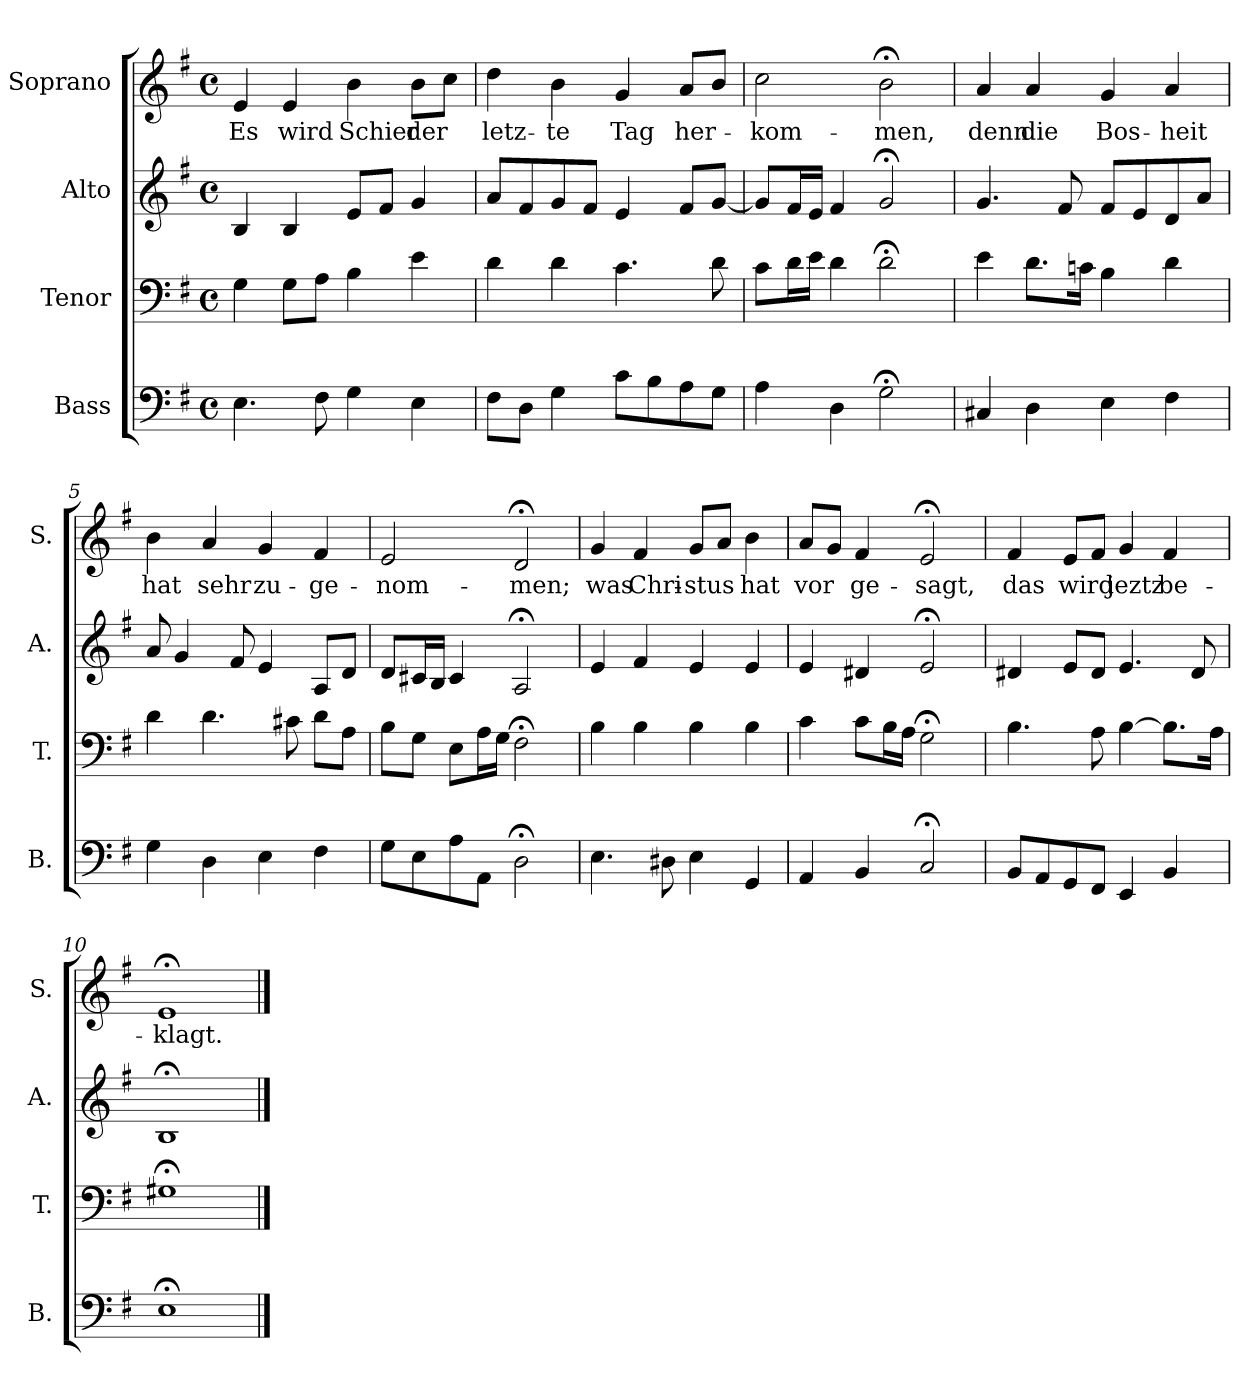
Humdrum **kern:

**kern	**kern	**kern	**kern	**text
*part4	*part3	*part2	*part1	*part1
*staff4	*staff3	*staff2	*staff1	*staff1
*I"Bass	*I"Tenor	*I"Alto	*I"Soprano	*
*I'B.	*I'T.	*I'A.	*I'S.	*
*clefF4	*clefF4	*clefG2	*clefG2	*
*k[f#]	*k[f#]	*k[f#]	*k[f#]	*
*G:	*G:	*G:	*e:	*
*M4/4	*M4/4	*M4/4	*M4/4	*
*met(c)	*met(c)	*met(c)	*met(c)	*
=1	=1	=1	=1	=1
!	!	!	!	!LO:LY:b
4.E\	4G\	4B/	4e/	Es
!	!	!	!	!LO:LY:b
.	8G\L	4B/	4e/	wird
8F#\	8A\J	.	.	.
!	!	!	!	!LO:LY:b
4G\	4B\	8e/L	4b\	Schier
.	.	8f#/J	.	.
!	!	!	!	!LO:LY:b
4E\	4e\	4g/	8b\L	der
.	.	.	8cc\J	.
=2	=2	=2	=2	=2
!	!	!	!	!LO:LY:b
8F#\L	4d\	8a/L	4dd\	letz-
8D\J	.	8f#/	.	.
!	!	!	!	!LO:LY:b
4G\	4d\	8g/	4b\	-te
.	.	8f#/J	.	.
!	!	!	!	!LO:LY:b
8c\L	4.c\	4e/	4g/	Tag
8B\	.	.	.	.
!	!	!	!	!LO:LY:b
8A\	.	8f#/L	8a/L	her-
8G\J	8d\	[8g/J	8b/J	.
=3	=3	=3	=3	=3
!	!	!	!	!LO:LY:b
4A\	8c\L	8g/L]	2cc\	-kom-
.	16d\L	16f#/L	.	.
.	16e\JJ	16e/JJ	.	.
4D\	4d\	4f#/	.	.
!	!	!	!	!LO:LY:b
2G;<\	2d;<\	2g;</	2b;<\	-men,
=4	=4	=4	=4	=4
!	!	!	!	!LO:LY:b
4C#X/	4e\	4.g/	4a/	denn
!	!	!	!	!LO:LY:b
4D\	8.d\L	.	4a/	die
.	.	8f#/	.	.
.	16cn\Jk	.	.	.
!	!	!	!	!LO:LY:b
4E\	4B\	8f#/L	4g/	Bos-
.	.	8e/	.	.
!	!	!	!	!LO:LY:b
4F#\	4d\	8d/	4a/	-heit
.	.	8a/J	.	.
!!LO:LB:g=z
=5	=5	=5	=5	=5
!	!	!	!	!LO:LY:b
4G\	4d\	8a/	4b\	hat
.	.	4g/	.	.
!	!	!	!	!LO:LY:b
4D\	4.d\	.	4a/	sehr
.	.	8f#/	.	.
!	!	!	!	!LO:LY:b
4E\	.	4e/	4g/	zu-
.	8c#X\	.	.	.
!	!	!	!	!LO:LY:b
4F#\	8d\L	8A/L	4f#/	-ge-
.	8A\J	8d/J	.	.
=6	=6	=6	=6	=6
!	!	!	!	!LO:LY:b
8G\L	8B\L	8d/L	2e/	-nom-
8E\	8G\J	16c#X/L	.	.
.	.	16B/JJ	.	.
8A\	8E\L	4c#/	.	.
8AA\J	16A\L	.	.	.
.	16G\JJ	.	.	.
!	!	!	!	!LO:LY:b
2D;<\	2F#;<\	2A;</	2d;</	-men;
=7	=7	=7	=7	=7
!	!	!	!	!LO:LY:b
4.E\	4B\	4e/	4g/	was
!	!	!	!	!LO:LY:b
.	4B\	4f#/	4f#/	Chri-
8D#X\	.	.	.	.
!	!	!	!	!LO:LY:b
4E\	4B\	4e/	8g/L	-stus
.	.	.	8a/J	.
!	!	!	!	!LO:LY:b
4GG/	4B\	4e/	4b\	hat
=8	=8	=8	=8	=8
!	!	!	!	!LO:LY:b
4AA/	4c\	4e/	8a/L	vor
.	.	.	8g/J	.
!	!	!	!	!LO:LY:b
4BB/	8c\L	4d#X/	4f#/	ge-
.	16B\L	.	.	.
.	16A\JJ	.	.	.
!	!	!	!	!LO:LY:b
2C;</	2G;<\	2e;</	2e;</	-sagt,
=9	=9	=9	=9	=9
!	!	!	!	!LO:LY:b
8BB/L	4.B\	4d#X/	4f#/	das
8AA/	.	.	.	.
!	!	!	!	!LO:LY:b
8GG/	.	8e/L	8e/L	wird
8FF#/J	8A\	8d#/J	8f#/J	.
!	!	!	!	!LO:LY:b
4EE/	[4B\	4.e/	4g/	jeztz
!	!	!	!	!LO:LY:b
4BB/	8.B\L]	.	4f#/	be-
.	.	8d#/	.	.
.	16A\Jk	.	.	.
!!LO:LB:g=z
=10	=10	=10	=10	=10
!	!	!	!	!LO:LY:b
1E;<	1G#X;<	1B;<	1e;<	-klagt.
==	==	==	==	==
*-	*-	*-	*-	*-
